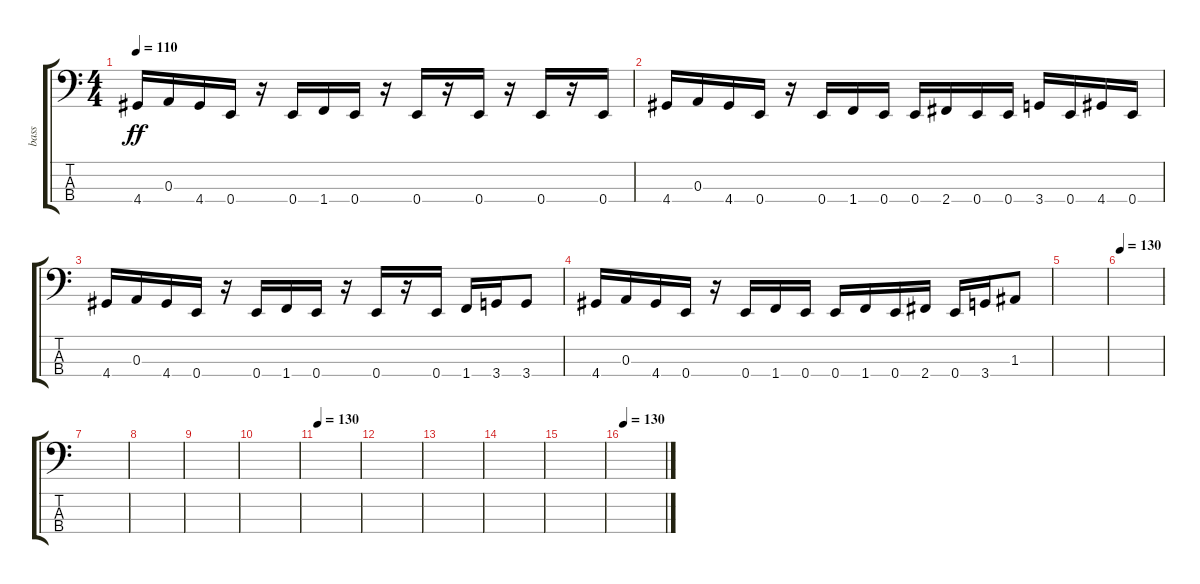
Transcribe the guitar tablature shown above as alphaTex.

\track ("bass" "bass") {instrument electricbassfinger}
\staff {score tabs}
\tuning (G2 D2 A1 E1) {hide}
\ts (4 4)
\tempo 110
\clef f4
\ks c
4.4.16{dy ff} 0.3.16 4.4.16 0.4.16 r.16 0.4.16 1.4.16 0.4.16 r.16 0.4.16 r.16 0.4.16 r.16 0.4.16 r.16 0.4.16 |
4.4.16 0.3.16 4.4.16 0.4.16 r.16 0.4.16 1.4.16 0.4.16 0.4.16 2.4.16 0.4.16 0.4.16 3.4.16 0.4.16 4.4.16 0.4.16 |
4.4.16 0.3.16 4.4.16 0.4.16 r.16 0.4.16 1.4.16 0.4.16 r.16 0.4.16 r.16 0.4.16 1.4.16 3.4.16 3.4.8 |
4.4.16 0.3.16 4.4.16 0.4.16 r.16 0.4.16 1.4.16 0.4.16 0.4.16 1.4.16 0.4.16 2.4.16 0.4.16 3.4.16 1.3.8 |
|
\tempo 130
|
|
|
|
|
\tempo 130
|
|
|
|
|
\tempo 130
